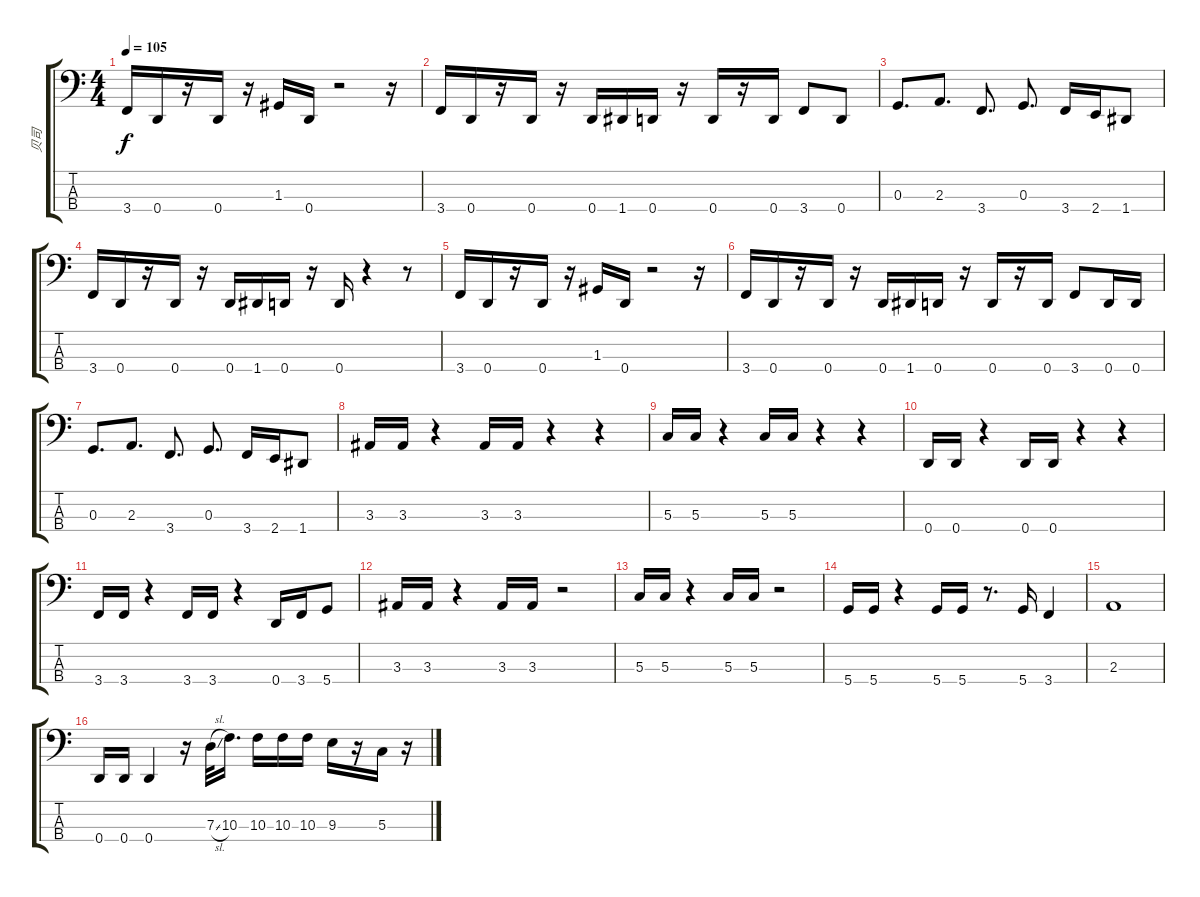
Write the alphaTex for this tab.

\track ("贝司" "贝司") {instrument electricbassfinger}
\staff {score tabs}
\tuning (F2 C2 G1 D1) {hide}
\ts (4 4)
\tempo 105
\clef f4
\ks c
3.4.16{dy f} 0.4.16 r.16 0.4.16 r.16 1.3.16 0.4.16 r.2 r.16 |
3.4.16 0.4.16 r.16 0.4.16 r.16 0.4.16 1.4.16 0.4.16 r.16 0.4.16 r.16 0.4.16 3.4.8 0.4.8 |
0.3.8{d} 2.3.8{d} 3.4.8{d} 0.3.8{d} 3.4.16 2.4.16 1.4.8 |
3.4.16 0.4.16 r.16 0.4.16 r.16 0.4.16 1.4.16 0.4.16 r.16 0.4.16 r.4 r.8 |
3.4.16 0.4.16 r.16 0.4.16 r.16 1.3.16 0.4.16 r.2 r.16 |
3.4.16 0.4.16 r.16 0.4.16 r.16 0.4.16 1.4.16 0.4.16 r.16 0.4.16 r.16 0.4.16 3.4.8 0.4.16 0.4.16 |
0.3.8{d} 2.3.8{d} 3.4.8{d} 0.3.8{d} 3.4.16 2.4.16 1.4.8 |
3.3.16 3.3.16 r.4 3.3.16 3.3.16 r.4 r.4 |
5.3.16 5.3.16 r.4 5.3.16 5.3.16 r.4 r.4 |
0.4.16 0.4.16 r.4 0.4.16 0.4.16 r.4 r.4 |
3.4.16 3.4.16 r.4 3.4.16 3.4.16 r.4 0.4.16 3.4.16 5.4.8 |
3.3.16 3.3.16 r.4 3.3.16 3.3.16 r.2 |
5.3.16 5.3.16 r.4 5.3.16 5.3.16 r.2 |
5.4.16 5.4.16 r.4 5.4.16 5.4.16 r.8{d} 5.4.16 3.4.4 |
2.3.1 |
0.4.16 0.4.16 0.4.4 r.16 7.3{sl}.32 10.3.16{d} 10.3.16 10.3.16 10.3.16 9.3.16 r.16 5.3.16 r.16
